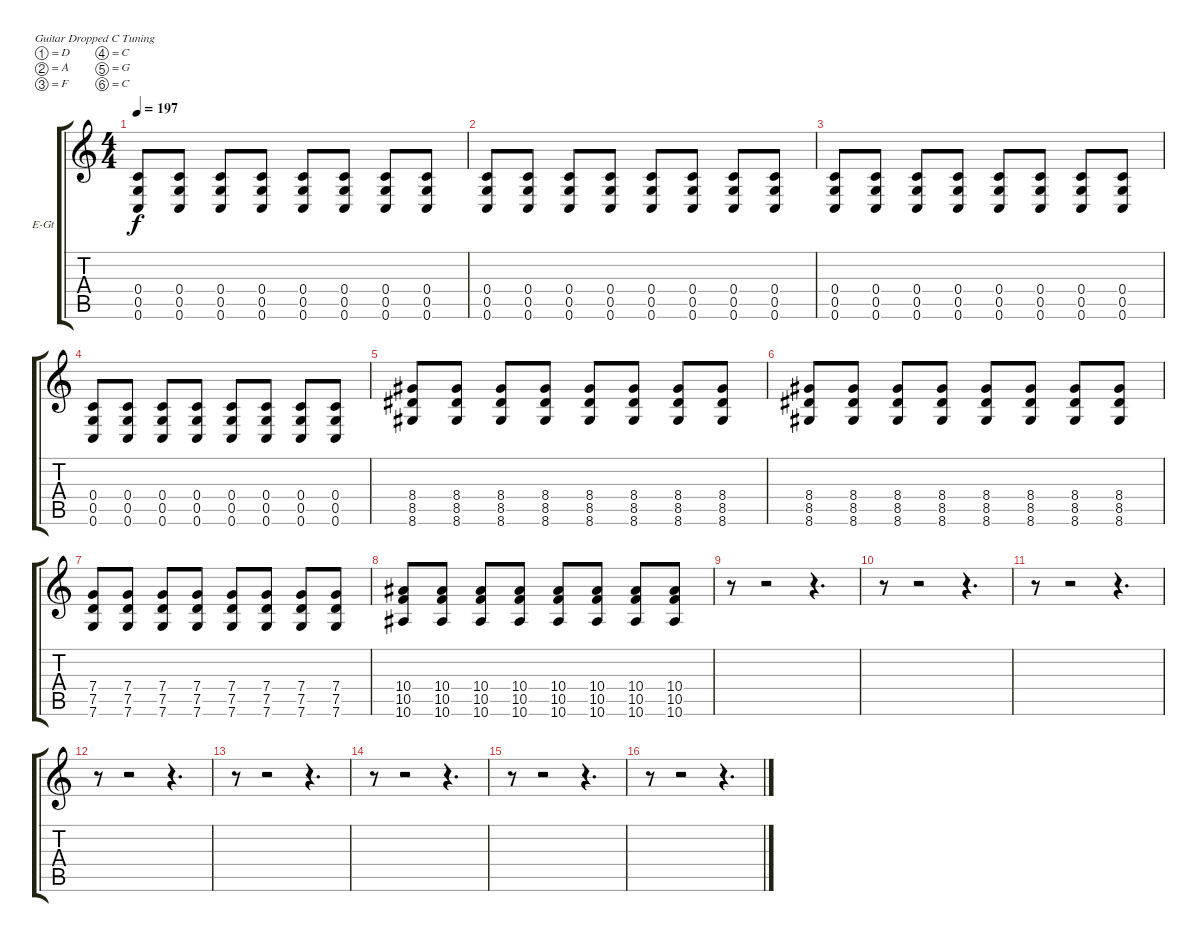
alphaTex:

\bracketExtendMode groupsimilarinstruments
\firstSystemTrackNameOrientation horizontal
\otherSystemsTrackNameOrientation horizontal
\track ("Track 5" "E-Gt") {instrument distortionguitar}
\staff {score tabs}
\tuning (D4 A3 F3 C3 G2 C2)
\ts (4 4)
\tempo 197
\clef g2
\ks c
(0.4 0.5 0.6).8{dy f} (0.4 0.5 0.6).8 (0.4 0.5 0.6).8 (0.4 0.5 0.6).8 (0.4 0.5 0.6).8 (0.4 0.5 0.6).8 (0.4 0.5 0.6).8 (0.4 0.5 0.6).8 |
(0.4 0.5 0.6).8 (0.4 0.5 0.6).8 (0.4 0.5 0.6).8 (0.4 0.5 0.6).8 (0.4 0.5 0.6).8 (0.4 0.5 0.6).8 (0.4 0.5 0.6).8 (0.4 0.5 0.6).8 |
(0.4 0.5 0.6).8 (0.4 0.5 0.6).8 (0.4 0.5 0.6).8 (0.4 0.5 0.6).8 (0.4 0.5 0.6).8 (0.4 0.5 0.6).8 (0.4 0.5 0.6).8 (0.4 0.5 0.6).8 |
(0.4 0.5 0.6).8 (0.4 0.5 0.6).8 (0.4 0.5 0.6).8 (0.4 0.5 0.6).8 (0.4 0.5 0.6).8 (0.4 0.5 0.6).8 (0.4 0.5 0.6).8 (0.4 0.5 0.6).8 |
(8.4 8.5 8.6).8 (8.4 8.5 8.6).8 (8.4 8.5 8.6).8 (8.4 8.5 8.6).8 (8.4 8.5 8.6).8 (8.4 8.5 8.6).8 (8.4 8.5 8.6).8 (8.4 8.5 8.6).8 |
(8.4 8.5 8.6).8 (8.4 8.5 8.6).8 (8.4 8.5 8.6).8 (8.4 8.5 8.6).8 (8.4 8.5 8.6).8 (8.4 8.5 8.6).8 (8.4 8.5 8.6).8 (8.4 8.5 8.6).8 |
(7.4 7.5 7.6).8 (7.4 7.5 7.6).8 (7.4 7.5 7.6).8 (7.4 7.5 7.6).8 (7.4 7.5 7.6).8 (7.4 7.5 7.6).8 (7.4 7.5 7.6).8 (7.4 7.5 7.6).8 |
(10.4 10.5 10.6).8 (10.4 10.5 10.6).8 (10.4 10.5 10.6).8 (10.4 10.5 10.6).8 (10.4 10.5 10.6).8 (10.4 10.5 10.6).8 (10.4 10.5 10.6).8 (10.4 10.5 10.6).8 |
r.8 r.2 r.4{d} |
r.8 r.2 r.4{d} |
r.8 r.2 r.4{d} |
r.8 r.2 r.4{d} |
r.8 r.2 r.4{d} |
r.8 r.2 r.4{d} |
r.8 r.2 r.4{d} |
r.8 r.2 r.4{d}
